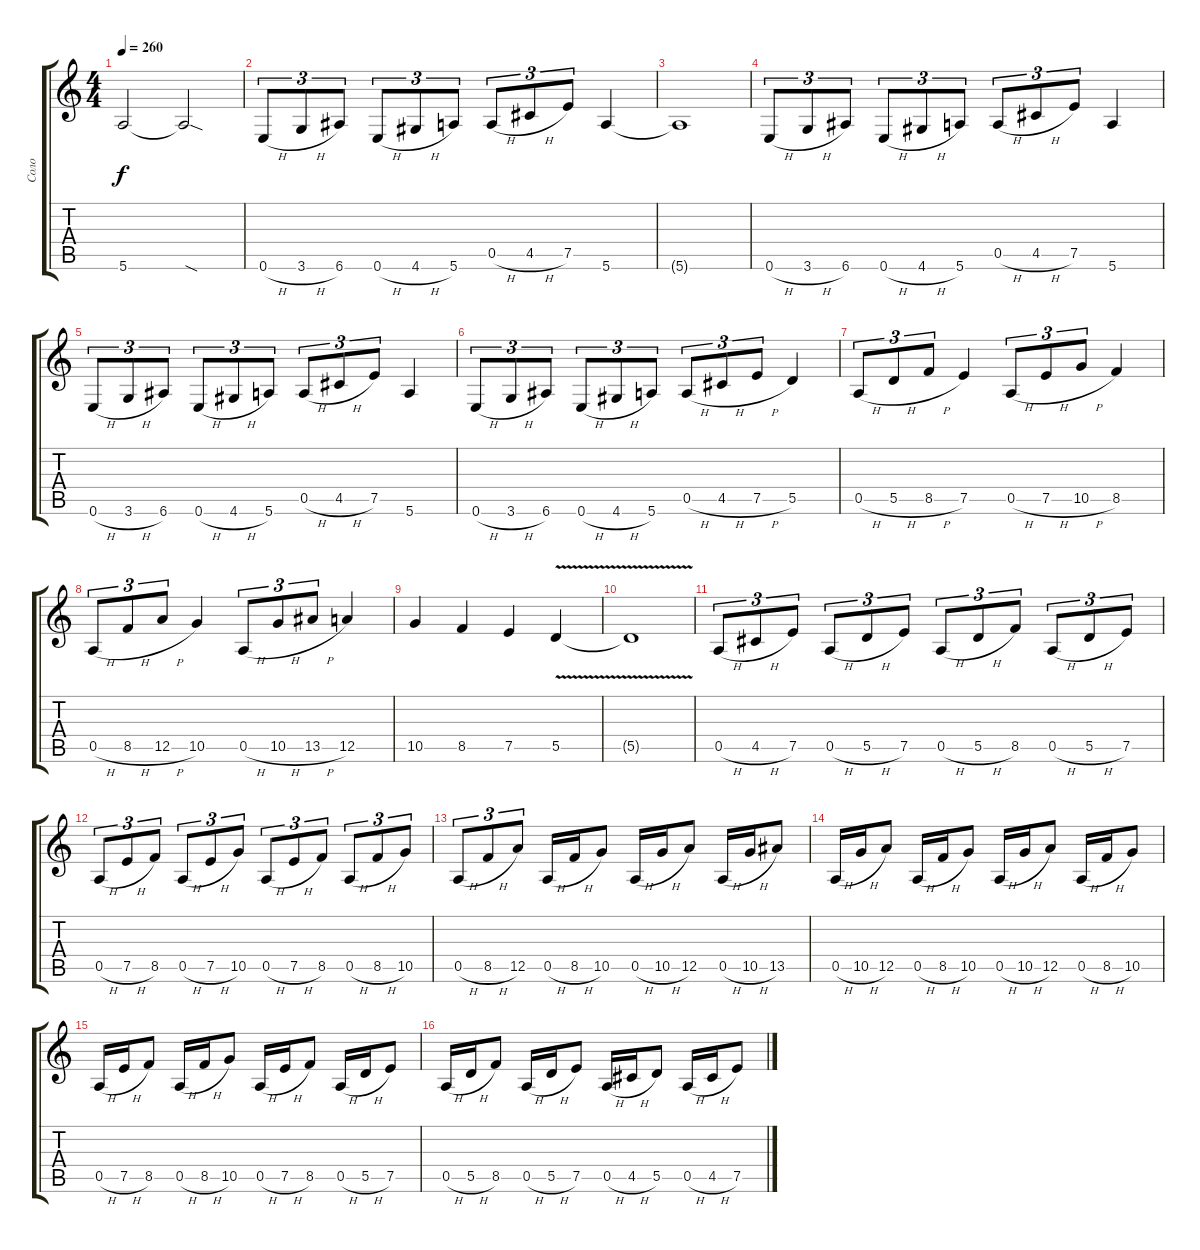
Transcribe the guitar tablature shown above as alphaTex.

\track ("Соло" "Соло") {instrument distortionguitar}
\staff {score tabs}
\tuning (E4 B3 G3 D3 A2 E2) {hide}
\ts (4 4)
\tempo 260
\clef g2
\ks c
5.6{t}.2{dy f} 5.6{sod t}.2 |
0.6{h}.8{tu (3 2)} 3.6{h}.8{tu (3 2)} 6.6.8{tu (3 2)} 0.6{h}.8{tu (3 2)} 4.6{h}.8{tu (3 2)} 5.6.8{tu (3 2)} 0.5{h}.8{tu (3 2)} 4.5{h}.8{tu (3 2)} 7.5.8{tu (3 2)} 5.6.4 |
5.6{t}.1 |
0.6{h}.8{tu (3 2)} 3.6{h}.8{tu (3 2)} 6.6.8{tu (3 2)} 0.6{h}.8{tu (3 2)} 4.6{h}.8{tu (3 2)} 5.6.8{tu (3 2)} 0.5{h}.8{tu (3 2)} 4.5{h}.8{tu (3 2)} 7.5.8{tu (3 2)} 5.6.4 |
0.6{h}.8{tu (3 2)} 3.6{h}.8{tu (3 2)} 6.6.8{tu (3 2)} 0.6{h}.8{tu (3 2)} 4.6{h}.8{tu (3 2)} 5.6.8{tu (3 2)} 0.5{h}.8{tu (3 2)} 4.5{h}.8{tu (3 2)} 7.5.8{tu (3 2)} 5.6.4 |
0.6{h}.8{tu (3 2)} 3.6{h}.8{tu (3 2)} 6.6.8{tu (3 2)} 0.6{h}.8{tu (3 2)} 4.6{h}.8{tu (3 2)} 5.6.8{tu (3 2)} 0.5{h}.8{tu (3 2)} 4.5{h}.8{tu (3 2)} 7.5{h}.8{tu (3 2)} 5.5.4 |
0.5{h}.8{tu (3 2)} 5.5{h}.8{tu (3 2)} 8.5{h}.8{tu (3 2)} 7.5.4 0.5{h}.8{tu (3 2)} 7.5{h}.8{tu (3 2)} 10.5{h}.8{tu (3 2)} 8.5.4 |
0.5{h}.8{tu (3 2)} 8.5{h}.8{tu (3 2)} 12.5{h}.8{tu (3 2)} 10.5.4 0.5{h}.8{tu (3 2)} 10.5{h}.8{tu (3 2)} 13.5{h}.8{tu (3 2)} 12.5.4 |
10.5.4 8.5.4 7.5.4 5.5{v}.4 |
5.5{t}.1 |
0.5{h}.8{tu (3 2)} 4.5{h}.8{tu (3 2)} 7.5.8{tu (3 2)} 0.5{h}.8{tu (3 2)} 5.5{h}.8{tu (3 2)} 7.5.8{tu (3 2)} 0.5{h}.8{tu (3 2)} 5.5{h}.8{tu (3 2)} 8.5.8{tu (3 2)} 0.5{h}.8{tu (3 2)} 5.5{h}.8{tu (3 2)} 7.5.8{tu (3 2)} |
0.5{h}.8{tu (3 2)} 7.5{h}.8{tu (3 2)} 8.5.8{tu (3 2)} 0.5{h}.8{tu (3 2)} 7.5{h}.8{tu (3 2)} 10.5.8{tu (3 2)} 0.5{h}.8{tu (3 2)} 7.5{h}.8{tu (3 2)} 8.5.8{tu (3 2)} 0.5{h}.8{tu (3 2)} 8.5{h}.8{tu (3 2)} 10.5.8{tu (3 2)} |
0.5{h}.8{tu (3 2)} 8.5{h}.8{tu (3 2)} 12.5.8{tu (3 2)} 0.5{h}.16 8.5{h}.16 10.5.8 0.5{h}.16 10.5{h}.16 12.5.8 0.5{h}.16 10.5{h}.16 13.5.8 |
0.5{h}.16 10.5{h}.16 12.5.8 0.5{h}.16 8.5{h}.16 10.5.8 0.5{h}.16 10.5{h}.16 12.5.8 0.5{h}.16 8.5{h}.16 10.5.8 |
0.5{h}.16 7.5{h}.16 8.5.8 0.5{h}.16 8.5{h}.16 10.5.8 0.5{h}.16 7.5{h}.16 8.5.8 0.5{h}.16 5.5{h}.16 7.5.8 |
0.5{h}.16 5.5{h}.16 8.5.8 0.5{h}.16 5.5{h}.16 7.5.8 0.5{h}.16 4.5{h}.16 5.5.8 0.5{h}.16 4.5{h}.16 7.5.8
